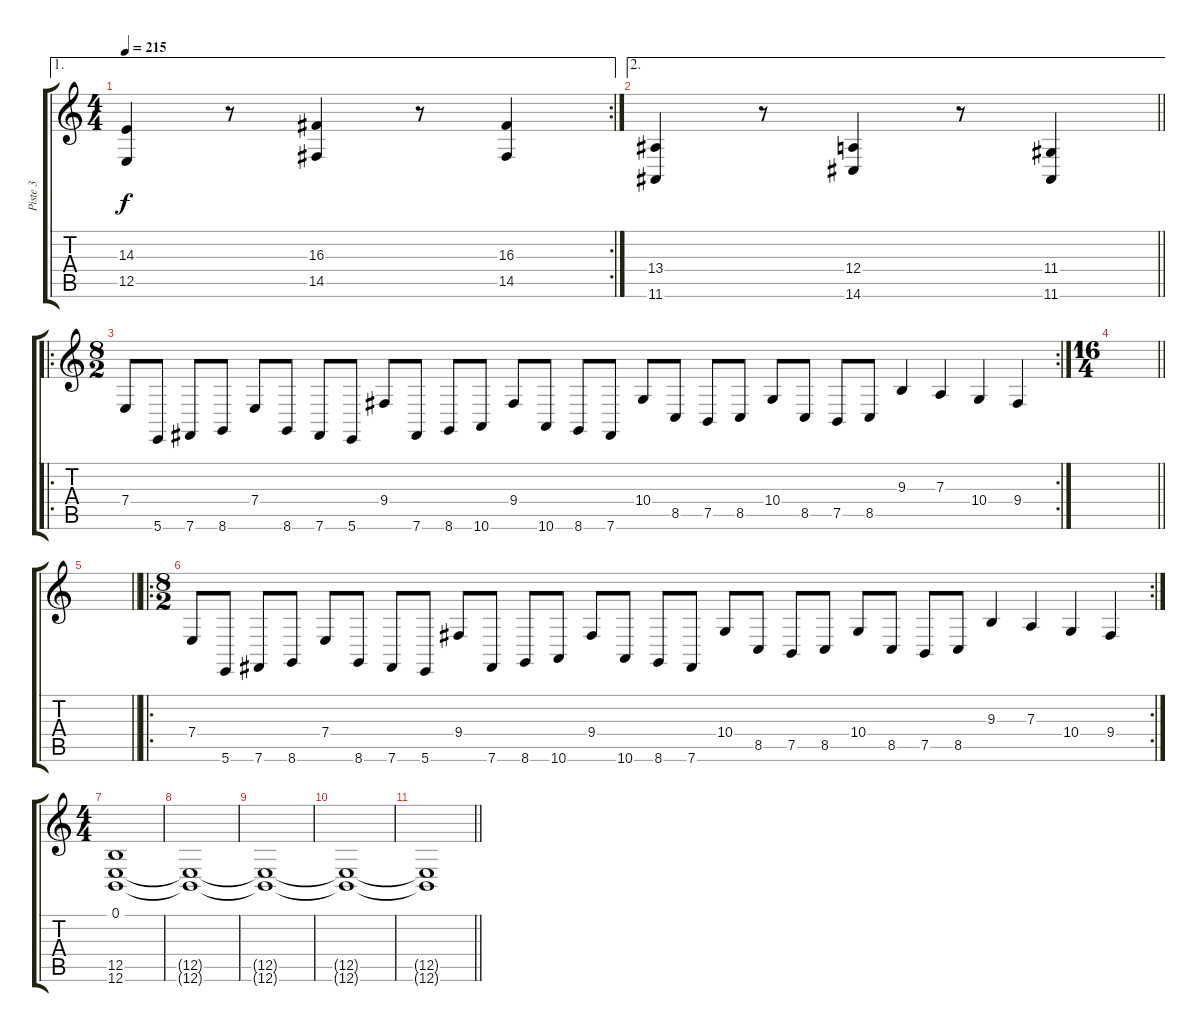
\track ("Piste 3" "Piste 3") {instrument stringensemble1}
\staff {score tabs}
\tuning (B3 Gb3 D3 A2 E2 B1) {hide}
\ae 1
\rc 2
\ts (4 4)
\tempo 215
\clef g2
\ks c
(14.3 12.5).4{dy f} r.8 (16.3 14.5).4 r.8 (16.3 14.5).4 |
\ae 2
\barLineRight lightlight
(13.4 11.6).4 r.8 (12.4 14.6).4 r.8 (11.4 11.6).4 |
\ro
\rc 2
\ts (8 2)
7.4.8 5.6.8 7.6.8 8.6.8 7.4.8 8.6.8 7.6.8 5.6.8 9.4.8 7.6.8 8.6.8 10.6.8 9.4.8 10.6.8 8.6.8 7.6.8 10.4.8 8.5.8 7.5.8 8.5.8 10.4.8 8.5.8 7.5.8 8.5.8 9.3.4 7.3.4 10.4.4 9.4.4 |
\ts (16 4)
\barLineRight lightlight
|
\barLineRight lightlight
|
\ro
\rc 2
\ts (8 2)
7.4.8 5.6.8 7.6.8 8.6.8 7.4.8 8.6.8 7.6.8 5.6.8 9.4.8 7.6.8 8.6.8 10.6.8 9.4.8 10.6.8 8.6.8 7.6.8 10.4.8 8.5.8 7.5.8 8.5.8 10.4.8 8.5.8 7.5.8 8.5.8 9.3.4 7.3.4 10.4.4 9.4.4 |
\ts (4 4)
(0.1 12.5 12.6).1 |
(12.5{t} 12.6{t}).1{volume 11} |
(12.5{t} 12.6{t}).1{volume 9} |
(12.5{t} 12.6{t}).1{volume 7} |
\barLineRight lightlight
(12.5{t} 12.6{t}).1{volume 4}
